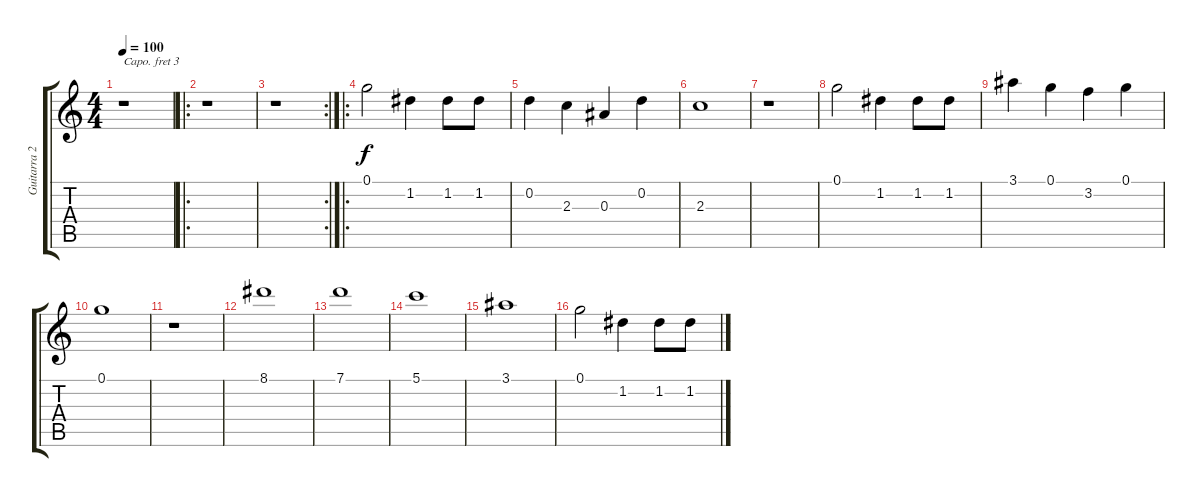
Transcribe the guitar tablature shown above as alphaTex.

\track ("Guitarra 2 - Alexandre" "Guitarra 2") {instrument distortionguitar}
\staff {score tabs}
\capo 3
\tuning (E4 B3 G3 D3 A2 E2) {hide}
\ts (4 4)
\tempo 100
\clef g2
\ks c
r.1{dy f instrument distortionguitar} |
\ro
r.1 |
\rc 2
r.1 |
\ro
0.1.2 1.2.4 1.2.8 1.2.8 |
0.2.4 2.3.4 0.3.4 0.2.4 |
2.3.1 |
r.1 |
0.1.2 1.2.4 1.2.8 1.2.8 |
3.1.4 0.1.4 3.2.4 0.1.4 |
0.1.1 |
r.1 |
8.1.1 |
7.1.1 |
5.1.1 |
3.1.1 |
0.1.2 1.2.4 1.2.8 1.2.8
